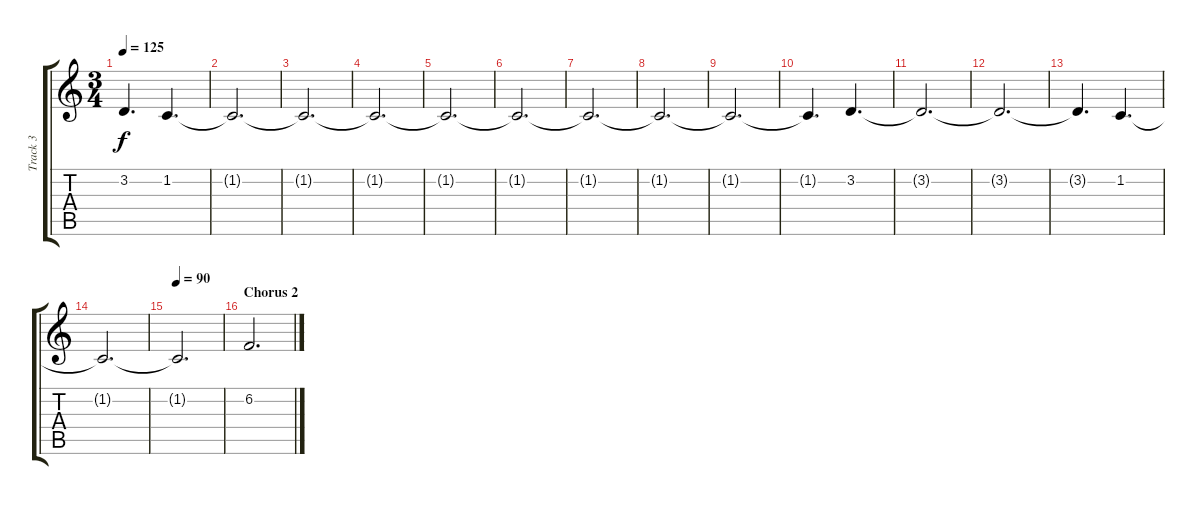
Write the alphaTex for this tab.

\track ("Track 3" "Track 3") {instrument synthstrings1}
\staff {score tabs}
\tuning (E4 B3 G3 D3 A2 E2) {hide}
\ts (3 4)
\tempo 125
\clef g2
\ks c
3.2{t}.4{d dy f} 1.2.4{d} |
1.2{t}.2{d} |
1.2{t}.2{d} |
1.2{t}.2{d} |
1.2{t}.2{d} |
1.2{t}.2{d} |
1.2{t}.2{d} |
1.2{t}.2{d} |
1.2{t}.2{d} |
1.2{t}.4{d} 3.2.4{d} |
3.2{t}.2{d} |
3.2{t}.2{d} |
3.2{t}.4{d} 1.2.4{d} |
1.2{t}.2{d} |
\tempo 90
1.2{t}.2{d} |
\section ("" "Chorus 2")
6.2.2{d}
